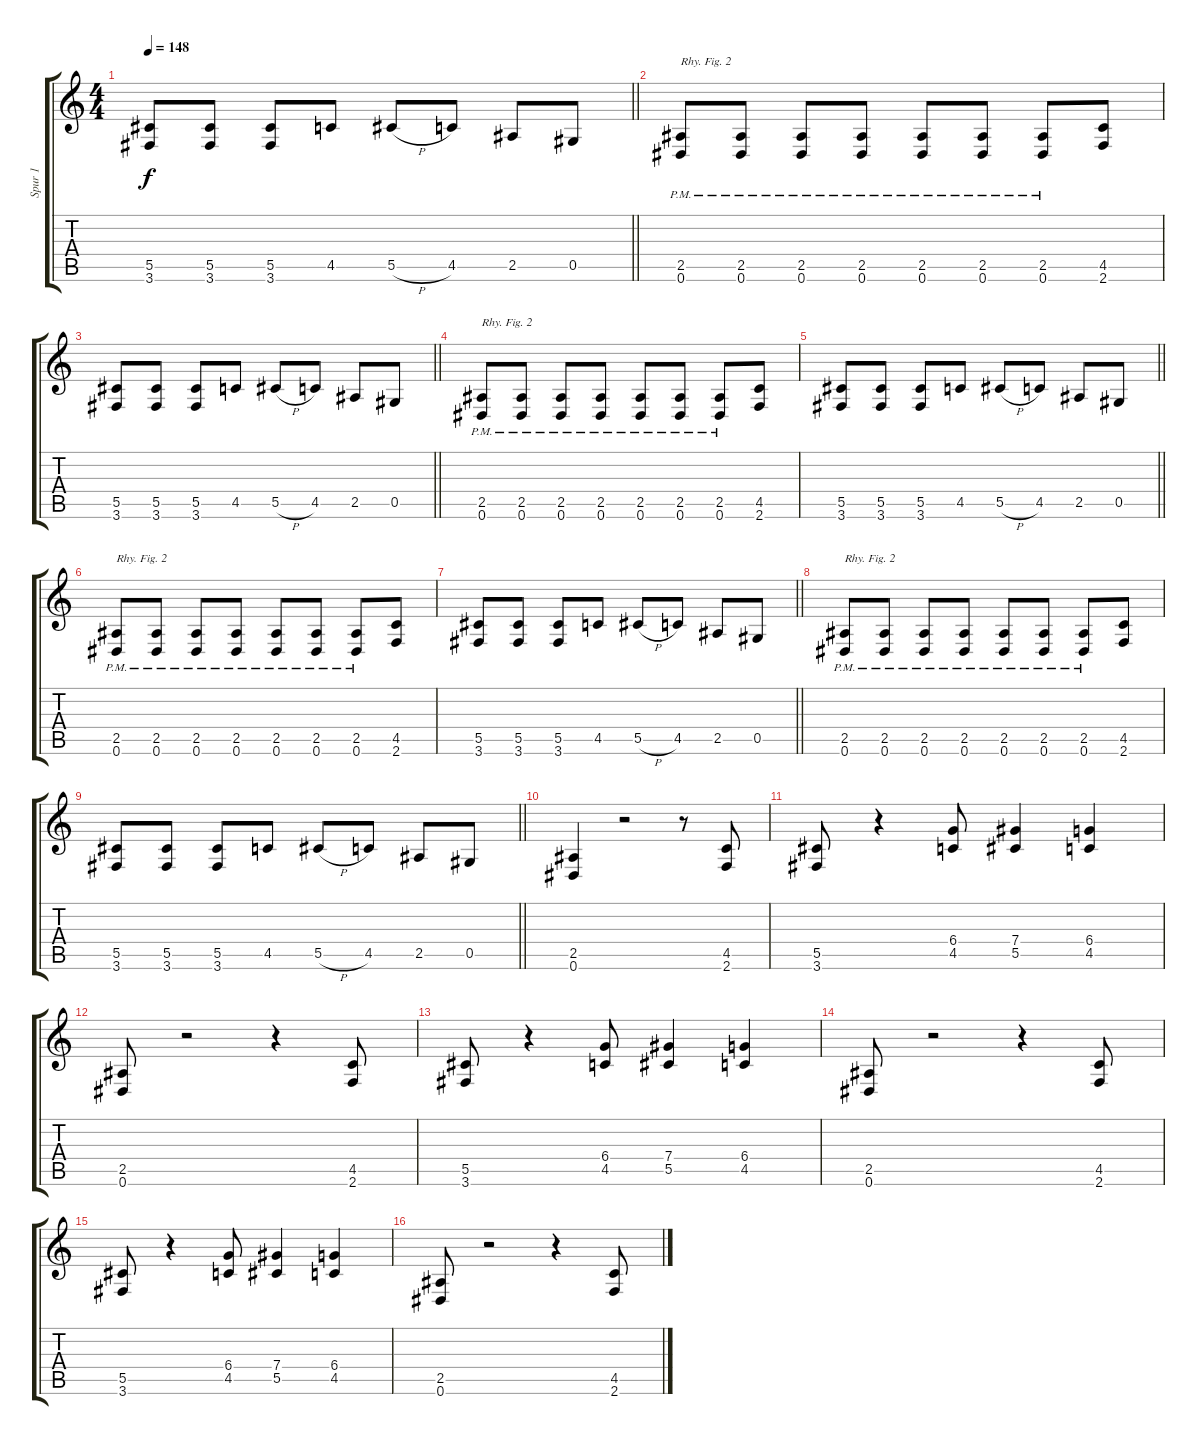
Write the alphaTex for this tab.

\track ("Spur 1" "Spur 1") {instrument distortionguitar}
\staff {score tabs}
\tuning (Eb4 Bb3 Gb3 Db3 Ab2 Eb2) {hide}
\ts (4 4)
\tempo 148
\clef g2
\barLineRight lightlight
\ks c
(5.5 3.6).8{dy f} (5.5 3.6).8 (5.5 3.6).8 4.5.8 5.5{h}.8 4.5.8 2.5.8 0.5.8 |
(2.5{pm} 0.6{pm}).8{txt "Rhy. Fig. 2"} (2.5{pm} 0.6{pm}).8 (2.5{pm} 0.6{pm}).8 (2.5{pm} 0.6{pm}).8 (2.5{pm} 0.6{pm}).8 (2.5{pm} 0.6{pm}).8 (2.5{pm} 0.6{pm}).8 (4.5 2.6).8 |
\barLineRight lightlight
(5.5 3.6).8 (5.5 3.6).8 (5.5 3.6).8 4.5.8 5.5{h}.8 4.5.8 2.5.8 0.5.8 |
(2.5{pm} 0.6{pm}).8{txt "Rhy. Fig. 2"} (2.5{pm} 0.6{pm}).8 (2.5{pm} 0.6{pm}).8 (2.5{pm} 0.6{pm}).8 (2.5{pm} 0.6{pm}).8 (2.5{pm} 0.6{pm}).8 (2.5{pm} 0.6{pm}).8 (4.5 2.6).8 |
\barLineRight lightlight
(5.5 3.6).8 (5.5 3.6).8 (5.5 3.6).8 4.5.8 5.5{h}.8 4.5.8 2.5.8 0.5.8 |
(2.5{pm} 0.6{pm}).8{txt "Rhy. Fig. 2"} (2.5{pm} 0.6{pm}).8 (2.5{pm} 0.6{pm}).8 (2.5{pm} 0.6{pm}).8 (2.5{pm} 0.6{pm}).8 (2.5{pm} 0.6{pm}).8 (2.5{pm} 0.6{pm}).8 (4.5 2.6).8 |
\barLineRight lightlight
(5.5 3.6).8 (5.5 3.6).8 (5.5 3.6).8 4.5.8 5.5{h}.8 4.5.8 2.5.8 0.5.8 |
(2.5{pm} 0.6{pm}).8{txt "Rhy. Fig. 2"} (2.5{pm} 0.6{pm}).8 (2.5{pm} 0.6{pm}).8 (2.5{pm} 0.6{pm}).8 (2.5{pm} 0.6{pm}).8 (2.5{pm} 0.6{pm}).8 (2.5{pm} 0.6{pm}).8 (4.5 2.6).8 |
\barLineRight lightlight
(5.5 3.6).8 (5.5 3.6).8 (5.5 3.6).8 4.5.8 5.5{h}.8 4.5.8 2.5.8 0.5.8 |
(2.5 0.6).4 r.2 r.8 (4.5 2.6).8 |
(5.5 3.6).8 r.4 (6.4 4.5).8 (7.4 5.5).4 (6.4 4.5).4 |
(2.5 0.6).8 r.2 r.4 (4.5 2.6).8 |
(5.5 3.6).8 r.4 (6.4 4.5).8 (7.4 5.5).4 (6.4 4.5).4 |
(2.5 0.6).8 r.2 r.4 (4.5 2.6).8 |
(5.5 3.6).8 r.4 (6.4 4.5).8 (7.4 5.5).4 (6.4 4.5).4 |
(2.5 0.6).8 r.2 r.4 (4.5 2.6).8
